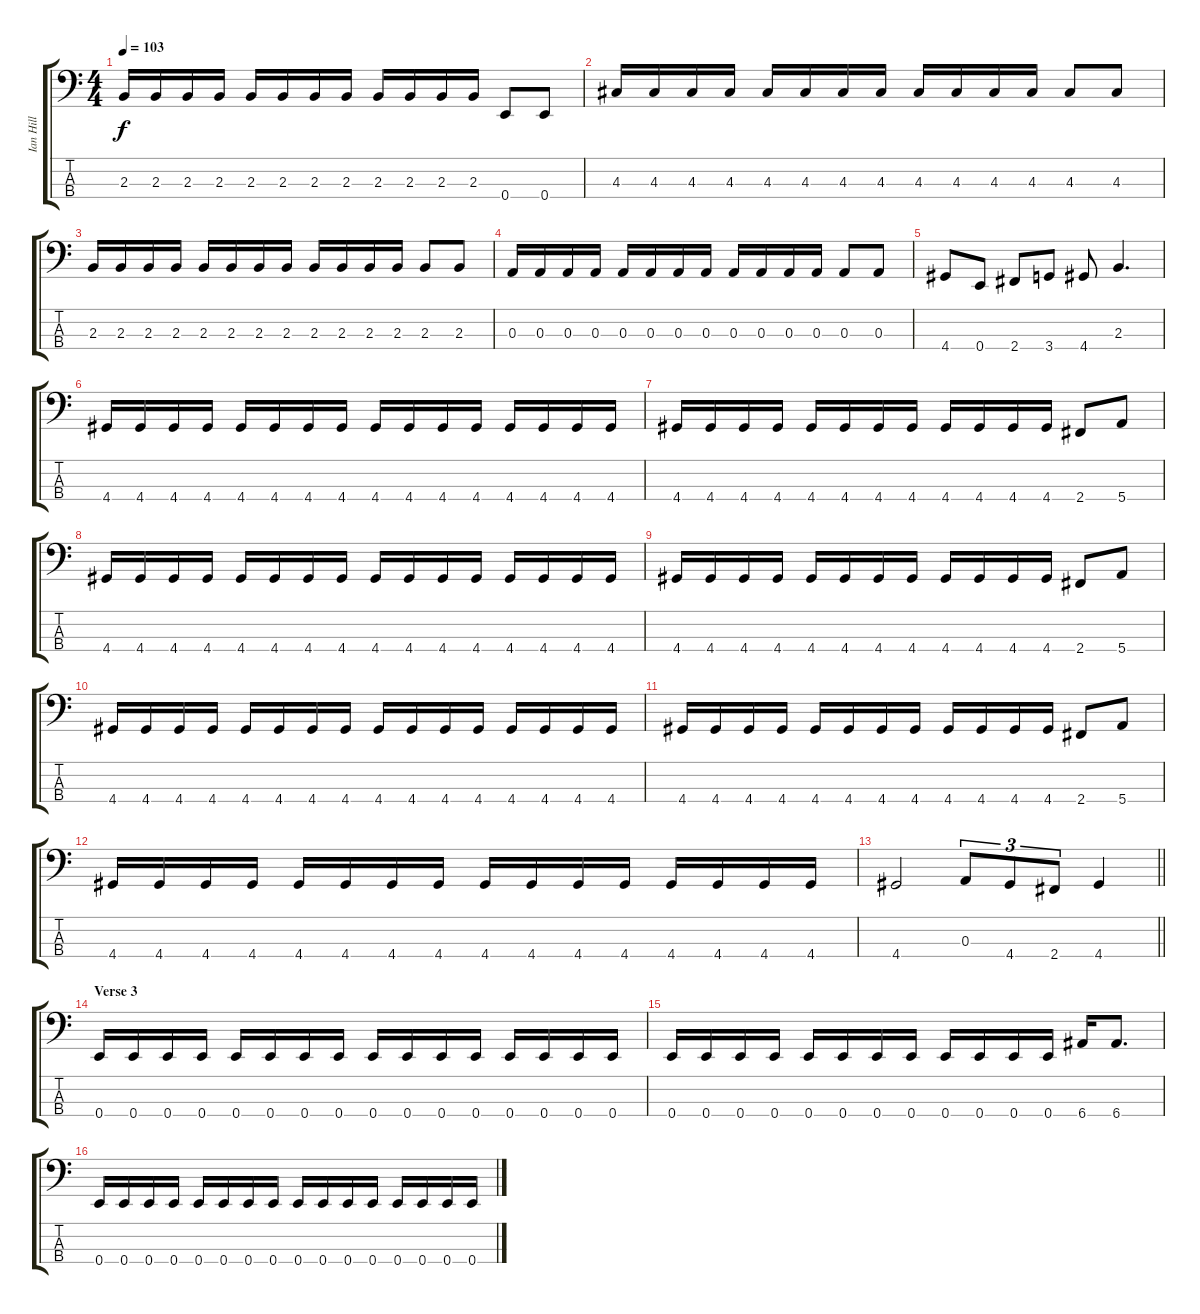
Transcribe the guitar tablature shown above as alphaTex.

\track ("Ian Hill" "Ian Hill") {instrument electricbasspick}
\staff {score tabs}
\tuning (G2 D2 A1 E1) {hide}
\ts (4 4)
\tempo 103
\clef f4
\ks c
2.3.16{dy f} 2.3.16 2.3.16 2.3.16 2.3.16 2.3.16 2.3.16 2.3.16 2.3.16 2.3.16 2.3.16 2.3.16 0.4.8 0.4.8 |
4.3.16 4.3.16 4.3.16 4.3.16 4.3.16 4.3.16 4.3.16 4.3.16 4.3.16 4.3.16 4.3.16 4.3.16 4.3.8 4.3.8 |
2.3.16 2.3.16 2.3.16 2.3.16 2.3.16 2.3.16 2.3.16 2.3.16 2.3.16 2.3.16 2.3.16 2.3.16 2.3.8 2.3.8 |
0.3.16 0.3.16 0.3.16 0.3.16 0.3.16 0.3.16 0.3.16 0.3.16 0.3.16 0.3.16 0.3.16 0.3.16 0.3.8 0.3.8 |
4.4.8 0.4.8 2.4.8 3.4.8 4.4.8 2.3.4{d} |
4.4.16 4.4.16 4.4.16 4.4.16 4.4.16 4.4.16 4.4.16 4.4.16 4.4.16 4.4.16 4.4.16 4.4.16 4.4.16 4.4.16 4.4.16 4.4.16 |
4.4.16 4.4.16 4.4.16 4.4.16 4.4.16 4.4.16 4.4.16 4.4.16 4.4.16 4.4.16 4.4.16 4.4.16 2.4.8 5.4.8 |
4.4.16 4.4.16 4.4.16 4.4.16 4.4.16 4.4.16 4.4.16 4.4.16 4.4.16 4.4.16 4.4.16 4.4.16 4.4.16 4.4.16 4.4.16 4.4.16 |
4.4.16 4.4.16 4.4.16 4.4.16 4.4.16 4.4.16 4.4.16 4.4.16 4.4.16 4.4.16 4.4.16 4.4.16 2.4.8 5.4.8 |
4.4.16 4.4.16 4.4.16 4.4.16 4.4.16 4.4.16 4.4.16 4.4.16 4.4.16 4.4.16 4.4.16 4.4.16 4.4.16 4.4.16 4.4.16 4.4.16 |
4.4.16 4.4.16 4.4.16 4.4.16 4.4.16 4.4.16 4.4.16 4.4.16 4.4.16 4.4.16 4.4.16 4.4.16 2.4.8 5.4.8 |
4.4.16 4.4.16 4.4.16 4.4.16 4.4.16 4.4.16 4.4.16 4.4.16 4.4.16 4.4.16 4.4.16 4.4.16 4.4.16 4.4.16 4.4.16 4.4.16 |
\barLineRight lightlight
4.4.2 0.3.8{tu (3 2)} 4.4.8{tu (3 2)} 2.4.8{tu (3 2)} 4.4.4 |
\section ("" "Verse 3")
0.4.16 0.4.16 0.4.16 0.4.16 0.4.16 0.4.16 0.4.16 0.4.16 0.4.16 0.4.16 0.4.16 0.4.16 0.4.16 0.4.16 0.4.16 0.4.16 |
0.4.16 0.4.16 0.4.16 0.4.16 0.4.16 0.4.16 0.4.16 0.4.16 0.4.16 0.4.16 0.4.16 0.4.16 6.4.16 6.4.8{d} |
0.4.16 0.4.16 0.4.16 0.4.16 0.4.16 0.4.16 0.4.16 0.4.16 0.4.16 0.4.16 0.4.16 0.4.16 0.4.16 0.4.16 0.4.16 0.4.16
